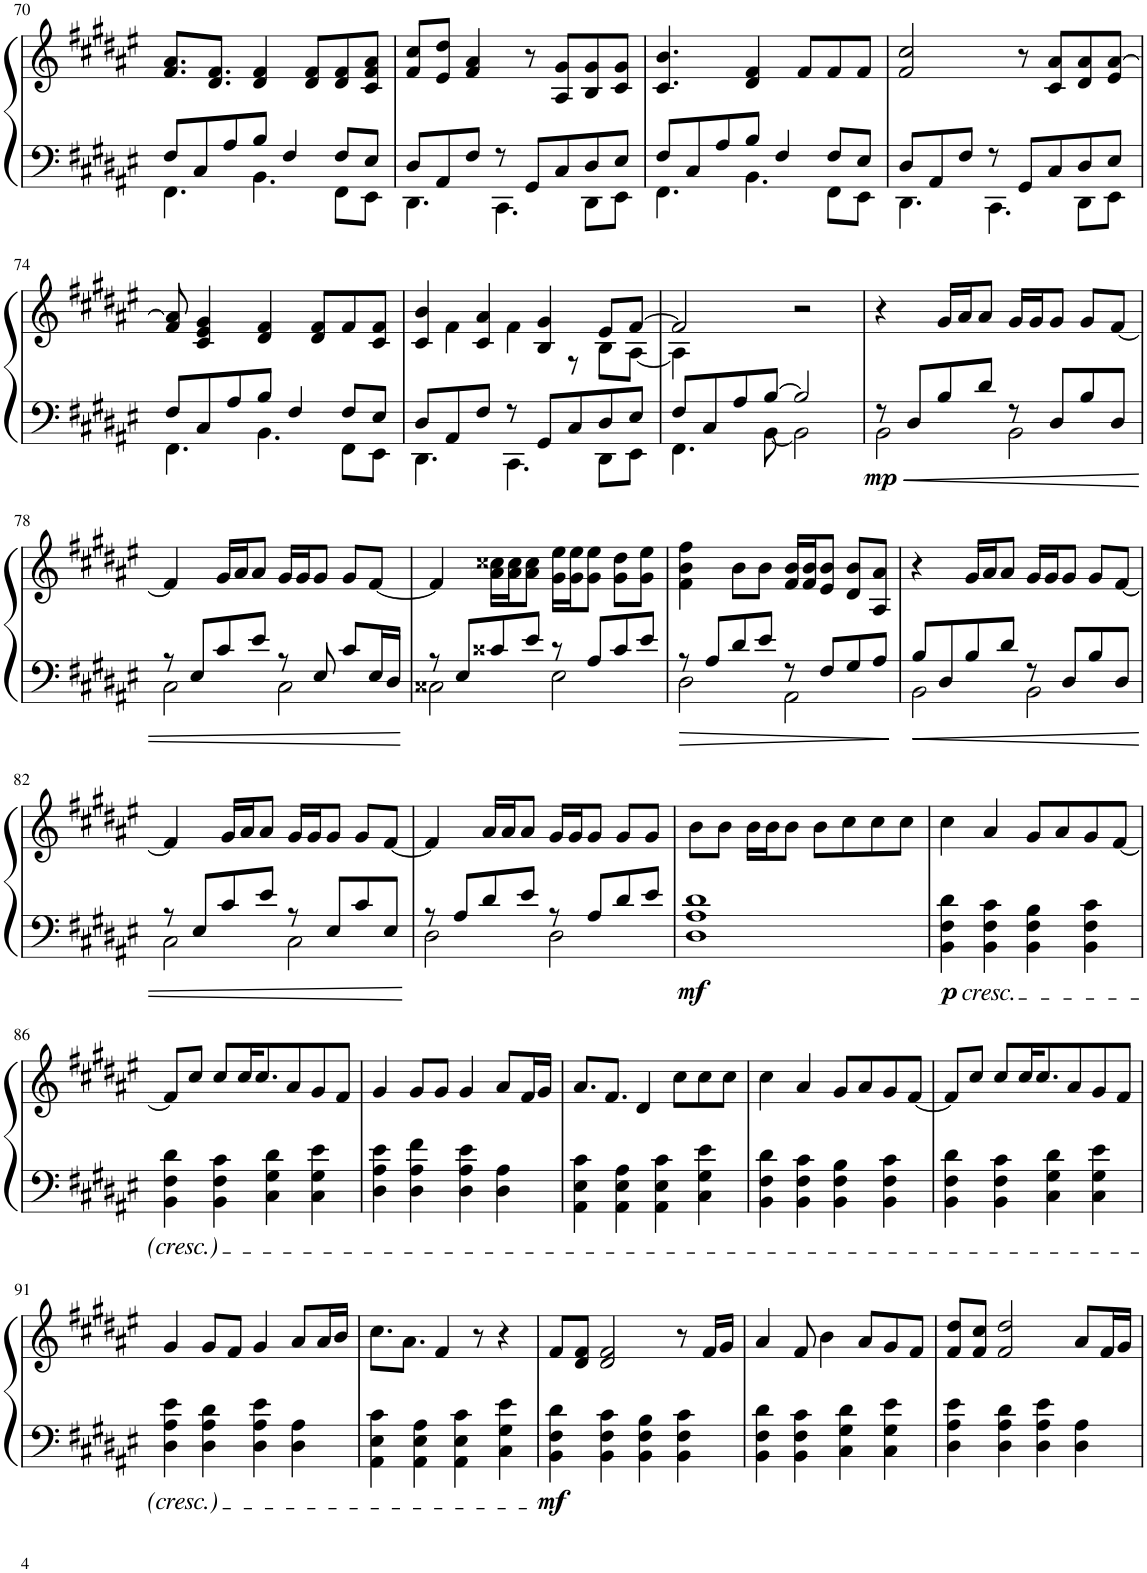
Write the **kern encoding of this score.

**kern	**kern	**dynam
*part1	*part1	*part1
*staff2	*staff1	*staff1/2
*I"Piano	*	*
*I'Pno.	*	*
!!LO:PB:g=z
*clefF4	*clefG2	*
*k[f#c#g#d#a#e#]	*k[f#c#g#d#a#e#]	*
*M4/4	*M4/4	*
=70	=70	=70
*^	*	*
8F#/L	4.FF#\	8.f#/ 8.a#/L	.
8C#/	.	.	.
.	.	8.d#/ 8.f#/J	.
8A#/	.	.	.
8B/J	4.BB\	4d#/ 4f#/	.
4F#/	.	.	.
.	.	8d#/ 8f#/L	.
8F#/L	8FF#\L	8d#/ 8f#/	.
8E#/J	8EE#\J	8c#/ 8f#/ 8a#/J	.
=71	=71	=71	=71
8D#/L	4.DD#\	8f#/ 8cc#/L	.
8AA#/	.	8e#/ 8dd#/J	.
8F#/J	.	4f#/ 4a#/	.
8r	4.CC#\	.	.
8GG#/L	.	8r	.
8C#/	.	8A#/ 8g#/L	.
8D#/	8DD#\L	8B/ 8g#/	.
8E#/J	8EE#\J	8c#/ 8g#/J	.
=72	=72	=72	=72
8F#/L	4.FF#\	4.c#/ 4.b/	.
8C#/	.	.	.
8A#/	.	.	.
8B/J	4.BB\	4d#/ 4f#/	.
4F#/	.	.	.
.	.	8f#/L	.
8F#/L	8FF#\L	8f#/	.
8E#/J	8EE#\J	8f#/J	.
=73	=73	=73	=73
8D#/L	4.DD#\	2f#/ 2cc#/	.
8AA#/	.	.	.
8F#/J	.	.	.
8r	4.CC#\	.	.
8GG#/L	.	8r	.
8C#/	.	8c#/ 8a#/L	.
8D#/	8DD#\L	8d#/ 8a#/	.
8E#/J	8EE#\J	8e#/ [8a#/J	.
!!LO:LB:g=z
=74	=74	=74	=74
8F#/L	4.FF#\	8f#/ 8a#/]	.
8C#/	.	4c#/ 4e#/ 4g#/	.
8A#/	.	.	.
8B/J	4.BB\	4d#/ 4f#/	.
4F#/	.	.	.
.	.	8d#/ 8f#/L	.
8F#/L	8FF#\L	8f#/	.
8E#/J	8EE#\J	8c#/ 8f#/J	.
=75	=75	=75	=75
*	*	*^	*
8D#/L	4.DD#\	4c#/ 4b/	8ryy	.
8AA#/	.	.	4f#\	.
8F#/J	.	4c#/ 4a#/	.	.
8r	4.CC#\	.	4f#\	.
8GG#/L	.	4B/ 4g#/	.	.
8C#/	.	.	8r	.
8D#/	8DD#\L	8e#/L	8B\L	.
8E#/J	8EE#\J	[8f#/J	[8A#\J	.
=76	=76	=76	=76	=76
8F#/L	4.FF#\	2f#/]	4A#\]	.
8C#/	.	.	.	.
8A#/	.	.	2.ryy	.
[8B/J	[8BB\	.	.	.
2B/]	2BB\]	2r	.	.
*	*	*v	*v	*
=77	=77	=77	=77
!	!	!	!LO:DY:b=2
8r	2BB\	4r	mp
8D#/L	.	.	.
8B/	.	16g#/LL	.
.	.	16a#/J	.
8d#/J	.	8a#/J	.
8r	2BB\	16g#/LL	.
.	.	16g#/J	.
8D#/L	.	8g#/J	.
8B/	.	8g#/L	.
8D#/J	.	[8f#/J	.
!!LO:LB:g=z
=78	=78	=78	=78
8r	2C#\	4f#/]	.
8E#/L	.	.	.
8c#/	.	16g#/LL	.
.	.	16a#/J	.
8e#/J	.	8a#/J	.
8r	2C#\	16g#/LL	.
.	.	16g#/J	.
8E#/	.	8g#/J	.
8c#/L	.	8g#/L	.
16E#/L	.	[8f#/J	.
16D#/JJ	.	.	.
=79	=79	=79	=79
8r	2C##X\	4f#/]	.
8E#/L	.	.	.
8c##X/	.	16a#\ 16cc##X\LL	.
.	.	16a#\ 16cc##\J	.
8e#/J	.	8a#\ 8cc##\J	.
8r	2E#\	16g#\ 16ee#\LL	.
.	.	16g#\ 16ee#\J	.
8A#/L	.	8g#\ 8ee#\J	.
8c##/	.	8g#\ 8dd#\L	.
8e#/J	.	8g#\ 8ee#\J	.
=80	=80	=80	=80
8r	2D#\	4f#\ 4b\ 4ff#\	.
8A#/L	.	.	.
8d#/	.	8b\L	.
8e#/J	.	8b\J	.
8r	2AA#\	16f#/ 16b/LL	.
.	.	16f#/ 16b/J	.
8F#/L	.	8e#/ 8b/J	.
8G#/	.	8d#/ 8b/L	.
8A#/J	.	8A#/ 8a#/J	.
=81	=81	=81	=81
8B/L	2BB\	4r	.
8D#/	.	.	.
8B/	.	16g#/LL	.
.	.	16a#/J	.
8d#/J	.	8a#/J	.
8r	2BB\	16g#/LL	.
.	.	16g#/J	.
8D#/L	.	8g#/J	.
8B/	.	8g#/L	.
8D#/J	.	[8f#/J	.
!!LO:LB:g=z
=82	=82	=82	=82
8r	2C#\	4f#/]	.
8E#/L	.	.	.
8c#/	.	16g#/LL	.
.	.	16a#/J	.
8e#/J	.	8a#/J	.
8r	2C#\	16g#/LL	.
.	.	16g#/J	.
8E#/L	.	8g#/J	.
8c#/	.	8g#/L	.
8E#/J	.	[8f#/J	.
=83	=83	=83	=83
8r	2D#\	4f#/]	.
8A#/L	.	.	.
8d#/	.	16a#/LL	.
.	.	16a#/J	.
8e#/J	.	8a#/J	.
8r	2D#\	16g#/LL	.
.	.	16g#/J	.
8A#/L	.	8g#/J	.
8d#/	.	8g#/L	.
8e#/J	.	8g#/J	.
=84	=84	=84	=84
!	!	!	!LO:DY:b=2
1A# 1d#	1D#	8b\L	mf
.	.	8b\J	.
.	.	16b\LL	.
.	.	16b\J	.
.	.	8b\J	.
.	.	8b\L	.
.	.	8cc#\	.
.	.	8cc#\	.
.	.	8cc#\J	.
*v	*v	*	*
=85	=85	=85
!LO:TX:b:i:t=cresc.	!	!
!	!	!LO:DY:b=2
4BB\ 4F#\ 4d#\	4cc#\	p
4BB\ 4F#\ 4c#\	4a#/	.
4BB\ 4F#\ 4B\	8g#/L	.
.	8a#/	.
4BB\ 4F#\ 4c#\	8g#/	.
.	[8f#/J	.
!!LO:LB:g=z
=86	=86	=86
4BB\ 4F#\ 4d#\	8f#/L]	.
.	8cc#/J	.
4BB\ 4F#\ 4c#\	8cc#/L	.
.	16cc#/K	.
.	8.cc#/	.
4C#\ 4G#\ 4d#\	.	.
.	8a#/	.
4C#\ 4G#\ 4e#\	8g#/	.
.	8f#/J	.
=87	=87	=87
4D#\ 4A#\ 4e#\	4g#/	.
4D#\ 4A#\ 4f#\	8g#/L	.
.	8g#/J	.
4D#\ 4A#\ 4e#\	4g#/	.
4D#\ 4A#\	8a#/L	.
.	16f#/L	.
.	16g#/JJ	.
=88	=88	=88
4AA#\ 4E#\ 4c#\	8.a#/L	.
.	8.f#/J	.
4AA#\ 4E#\ 4A#\	.	.
.	4d#/	.
4AA#\ 4E#\ 4c#\	.	.
.	8cc#\L	.
4C#\ 4G#\ 4e#\	8cc#\	.
.	8cc#\J	.
=89	=89	=89
4BB\ 4F#\ 4d#\	4cc#\	.
4BB\ 4F#\ 4c#\	4a#/	.
4BB\ 4F#\ 4B\	8g#/L	.
.	8a#/	.
4BB\ 4F#\ 4c#\	8g#/	.
.	[8f#/J	.
=90	=90	=90
4BB\ 4F#\ 4d#\	8f#/L]	.
.	8cc#/J	.
4BB\ 4F#\ 4c#\	8cc#/L	.
.	16cc#/K	.
.	8.cc#/	.
4C#\ 4G#\ 4d#\	.	.
.	8a#/	.
4C#\ 4G#\ 4e#\	8g#/	.
.	8f#/J	.
!!LO:LB:g=z
=91	=91	=91
4D#\ 4A#\ 4e#\	4g#/	.
4D#\ 4A#\ 4d#\	8g#/L	.
.	8f#/J	.
4D#\ 4A#\ 4e#\	4g#/	.
4D#\ 4A#\	8a#/L	.
.	16a#/L	.
.	16b/JJ	.
=92	=92	=92
4AA#\ 4E#\ 4c#\	8.cc#\L	.
.	8.a#\J	.
4AA#\ 4E#\ 4A#\	.	.
.	4f#/	.
4AA#\ 4E#\ 4c#\	.	.
.	8r	.
4C#\ 4G#\ 4e#\	4r	.
=93	=93	=93
!	!	!LO:DY:b=2
4BB\ 4F#\ 4d#\	8f#/L	mf
.	8d#/ 8f#/J	.
4BB\ 4F#\ 4c#\	2d#/ 2f#/	.
4BB\ 4F#\ 4B\	.	.
4BB\ 4F#\ 4c#\	8r	.
.	16f#/LL	.
.	16g#/JJ	.
=94	=94	=94
4BB\ 4F#\ 4d#\	4a#/	.
4BB\ 4F#\ 4c#\	8f#/	.
.	4b\	.
4C#\ 4G#\ 4d#\	.	.
.	8a#/L	.
4C#\ 4G#\ 4e#\	8g#/	.
.	8f#/J	.
=95	=95	=95
4D#\ 4A#\ 4e#\	8f#/ 8dd#/L	.
.	8f#/ 8cc#/J	.
4D#\ 4A#\ 4d#\	2f#/ 2dd#/	.
4D#\ 4A#\ 4e#\	.	.
4D#\ 4A#\	8a#/L	.
.	16f#/L	.
.	16g#/JJ	.
=	=	=
*-	*-	*-
